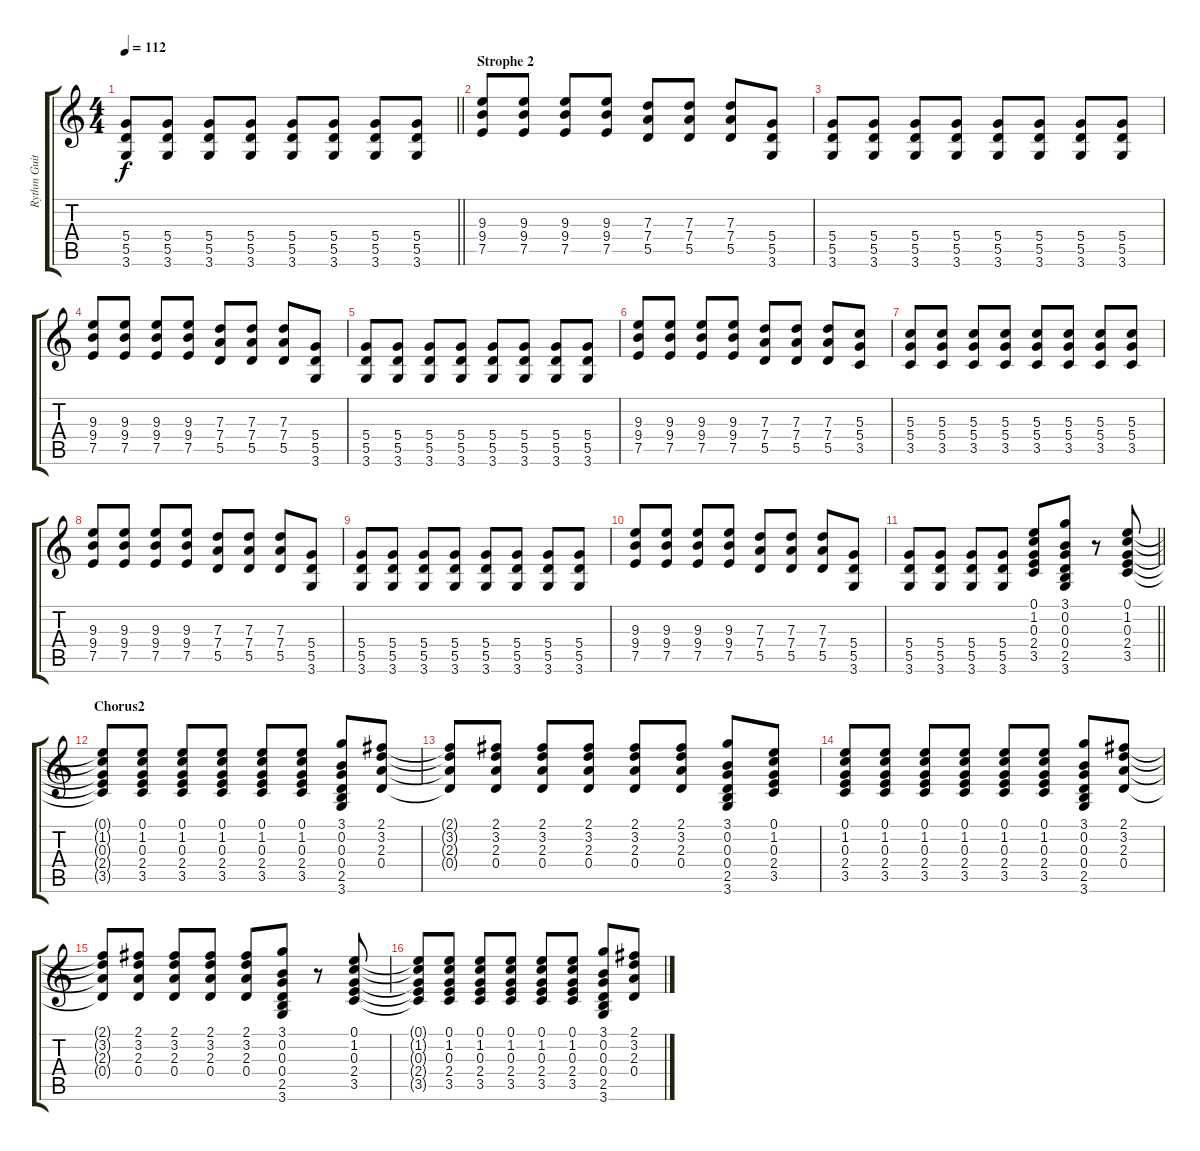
\track ("Rythm Guitar" "Rythm Guit") {instrument electricguitarmuted}
\staff {score tabs}
\tuning (E4 B3 G3 D3 A2 E2) {hide}
\ts (4 4)
\tempo 112
\clef g2
\barLineRight lightlight
\ks c
(5.4 5.5 3.6).8{dy f} (5.4 5.5 3.6).8 (5.4 5.5 3.6).8 (5.4 5.5 3.6).8 (5.4 5.5 3.6).8 (5.4 5.5 3.6).8 (5.4 5.5 3.6).8 (5.4 5.5 3.6).8 |
\section ("" "Strophe 2")
(9.3 9.4 7.5).8 (9.3 9.4 7.5).8 (9.3 9.4 7.5).8 (9.3 9.4 7.5).8 (7.3 7.4 5.5).8 (7.3 7.4 5.5).8 (7.3 7.4 5.5).8 (5.4 5.5 3.6).8 |
(5.4 5.5 3.6).8 (5.4 5.5 3.6).8 (5.4 5.5 3.6).8 (5.4 5.5 3.6).8 (5.4 5.5 3.6).8 (5.4 5.5 3.6).8 (5.4 5.5 3.6).8 (5.4 5.5 3.6).8 |
(9.3 9.4 7.5).8 (9.3 9.4 7.5).8 (9.3 9.4 7.5).8 (9.3 9.4 7.5).8 (7.3 7.4 5.5).8 (7.3 7.4 5.5).8 (7.3 7.4 5.5).8 (5.4 5.5 3.6).8 |
(5.4 5.5 3.6).8 (5.4 5.5 3.6).8 (5.4 5.5 3.6).8 (5.4 5.5 3.6).8 (5.4 5.5 3.6).8 (5.4 5.5 3.6).8 (5.4 5.5 3.6).8 (5.4 5.5 3.6).8 |
(9.3 9.4 7.5).8 (9.3 9.4 7.5).8 (9.3 9.4 7.5).8 (9.3 9.4 7.5).8 (7.3 7.4 5.5).8 (7.3 7.4 5.5).8 (7.3 7.4 5.5).8 (5.3 5.4 3.5).8 |
(5.3 5.4 3.5).8 (5.3 5.4 3.5).8 (5.3 5.4 3.5).8 (5.3 5.4 3.5).8 (5.3 5.4 3.5).8 (5.3 5.4 3.5).8 (5.3 5.4 3.5).8 (5.3 5.4 3.5).8 |
(9.3 9.4 7.5).8 (9.3 9.4 7.5).8 (9.3 9.4 7.5).8 (9.3 9.4 7.5).8 (7.3 7.4 5.5).8 (7.3 7.4 5.5).8 (7.3 7.4 5.5).8 (5.4 5.5 3.6).8 |
(5.4 5.5 3.6).8 (5.4 5.5 3.6).8 (5.4 5.5 3.6).8 (5.4 5.5 3.6).8 (5.4 5.5 3.6).8 (5.4 5.5 3.6).8 (5.4 5.5 3.6).8 (5.4 5.5 3.6).8 |
(9.3 9.4 7.5).8 (9.3 9.4 7.5).8 (9.3 9.4 7.5).8 (9.3 9.4 7.5).8 (7.3 7.4 5.5).8 (7.3 7.4 5.5).8 (7.3 7.4 5.5).8 (5.4 5.5 3.6).8 |
\barLineRight lightlight
(5.4 5.5 3.6).8 (5.4 5.5 3.6).8 (5.4 5.5 3.6).8 (5.4 5.5 3.6).8 (0.1 1.2 0.3 2.4 3.5).8 (3.1 0.2 0.3 0.4 2.5 3.6).8 r.8 (0.1 1.2 0.3 2.4 3.5).8 |
\section ("" "Chorus2")
(0.1{t} 1.2{t} 0.3{t} 2.4{t} 3.5{t}).8 (0.1 1.2 0.3 2.4 3.5).8 (0.1 1.2 0.3 2.4 3.5).8 (0.1 1.2 0.3 2.4 3.5).8 (0.1 1.2 0.3 2.4 3.5).8 (0.1 1.2 0.3 2.4 3.5).8 (3.1 0.2 0.3 0.4 2.5 3.6).8 (2.1 3.2 2.3 0.4).8 |
(2.1{t} 3.2{t} 2.3{t} 0.4{t}).8 (2.1 3.2 2.3 0.4).8 (2.1 3.2 2.3 0.4).8 (2.1 3.2 2.3 0.4).8 (2.1 3.2 2.3 0.4).8 (2.1 3.2 2.3 0.4).8 (3.1 0.2 0.3 0.4 2.5 3.6).8 (0.1 1.2 0.3 2.4 3.5).8 |
(0.1 1.2 0.3 2.4 3.5).8 (0.1 1.2 0.3 2.4 3.5).8 (0.1 1.2 0.3 2.4 3.5).8 (0.1 1.2 0.3 2.4 3.5).8 (0.1 1.2 0.3 2.4 3.5).8 (0.1 1.2 0.3 2.4 3.5).8 (3.1 0.2 0.3 0.4 2.5 3.6).8 (2.1 3.2 2.3 0.4).8 |
(2.1{t} 3.2{t} 2.3{t} 0.4{t}).8 (2.1 3.2 2.3 0.4).8 (2.1 3.2 2.3 0.4).8 (2.1 3.2 2.3 0.4).8 (2.1 3.2 2.3 0.4).8 (3.1 0.2 0.3 0.4 2.5 3.6).8 r.8 (0.1 1.2 0.3 2.4 3.5).8 |
(0.1{t} 1.2{t} 0.3{t} 2.4{t} 3.5{t}).8 (0.1 1.2 0.3 2.4 3.5).8 (0.1 1.2 0.3 2.4 3.5).8 (0.1 1.2 0.3 2.4 3.5).8 (0.1 1.2 0.3 2.4 3.5).8 (0.1 1.2 0.3 2.4 3.5).8 (3.1 0.2 0.3 0.4 2.5 3.6).8 (2.1 3.2 2.3 0.4).8
